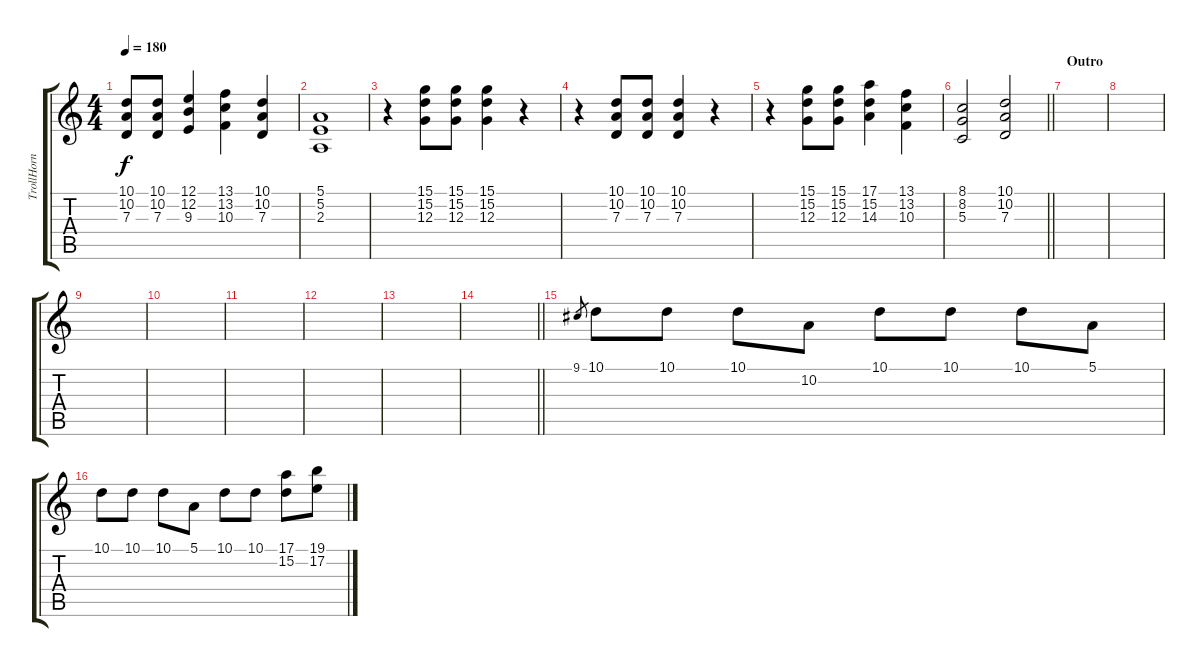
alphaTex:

\track ("TrollHorn" "TrollHorn") {instrument stringensemble1}
\staff {score tabs}
\tuning (E4 B3 G3 D3 A2 E2) {hide}
\ts (4 4)
\tempo 180
\clef g2
\ks c
(10.1 10.2 7.3).8{dy f} (10.1 10.2 7.3).8 (12.1 12.2 9.3).4 (13.1 13.2 10.3).4 (10.1 10.2 7.3).4 |
(5.1 5.2 2.3).1 |
r.4 (15.1 15.2 12.3).8 (15.1 15.2 12.3).8 (15.1 15.2 12.3).4 r.4 |
r.4 (10.1 10.2 7.3).8 (10.1 10.2 7.3).8 (10.1 10.2 7.3).4 r.4 |
r.4 (15.1 15.2 12.3).8 (15.1 15.2 12.3).8 (17.1 15.2 14.3).4 (13.1 13.2 10.3).4 |
\barLineRight lightlight
(8.1 8.2 5.3).2 (10.1 10.2 7.3).2 |
\section ("" "Outro")
|
|
|
|
|
|
|
\barLineRight lightlight
|
9.1.8{gr} 10.1.8{instrument synthbrass1} 10.1.8 10.1.8 10.2.8 10.1.8 10.1.8 10.1.8 5.1.8 |
10.1.8 10.1.8 10.1.8 5.1.8 10.1.8 10.1.8 (17.1 15.2).8 (19.1 17.2).8
